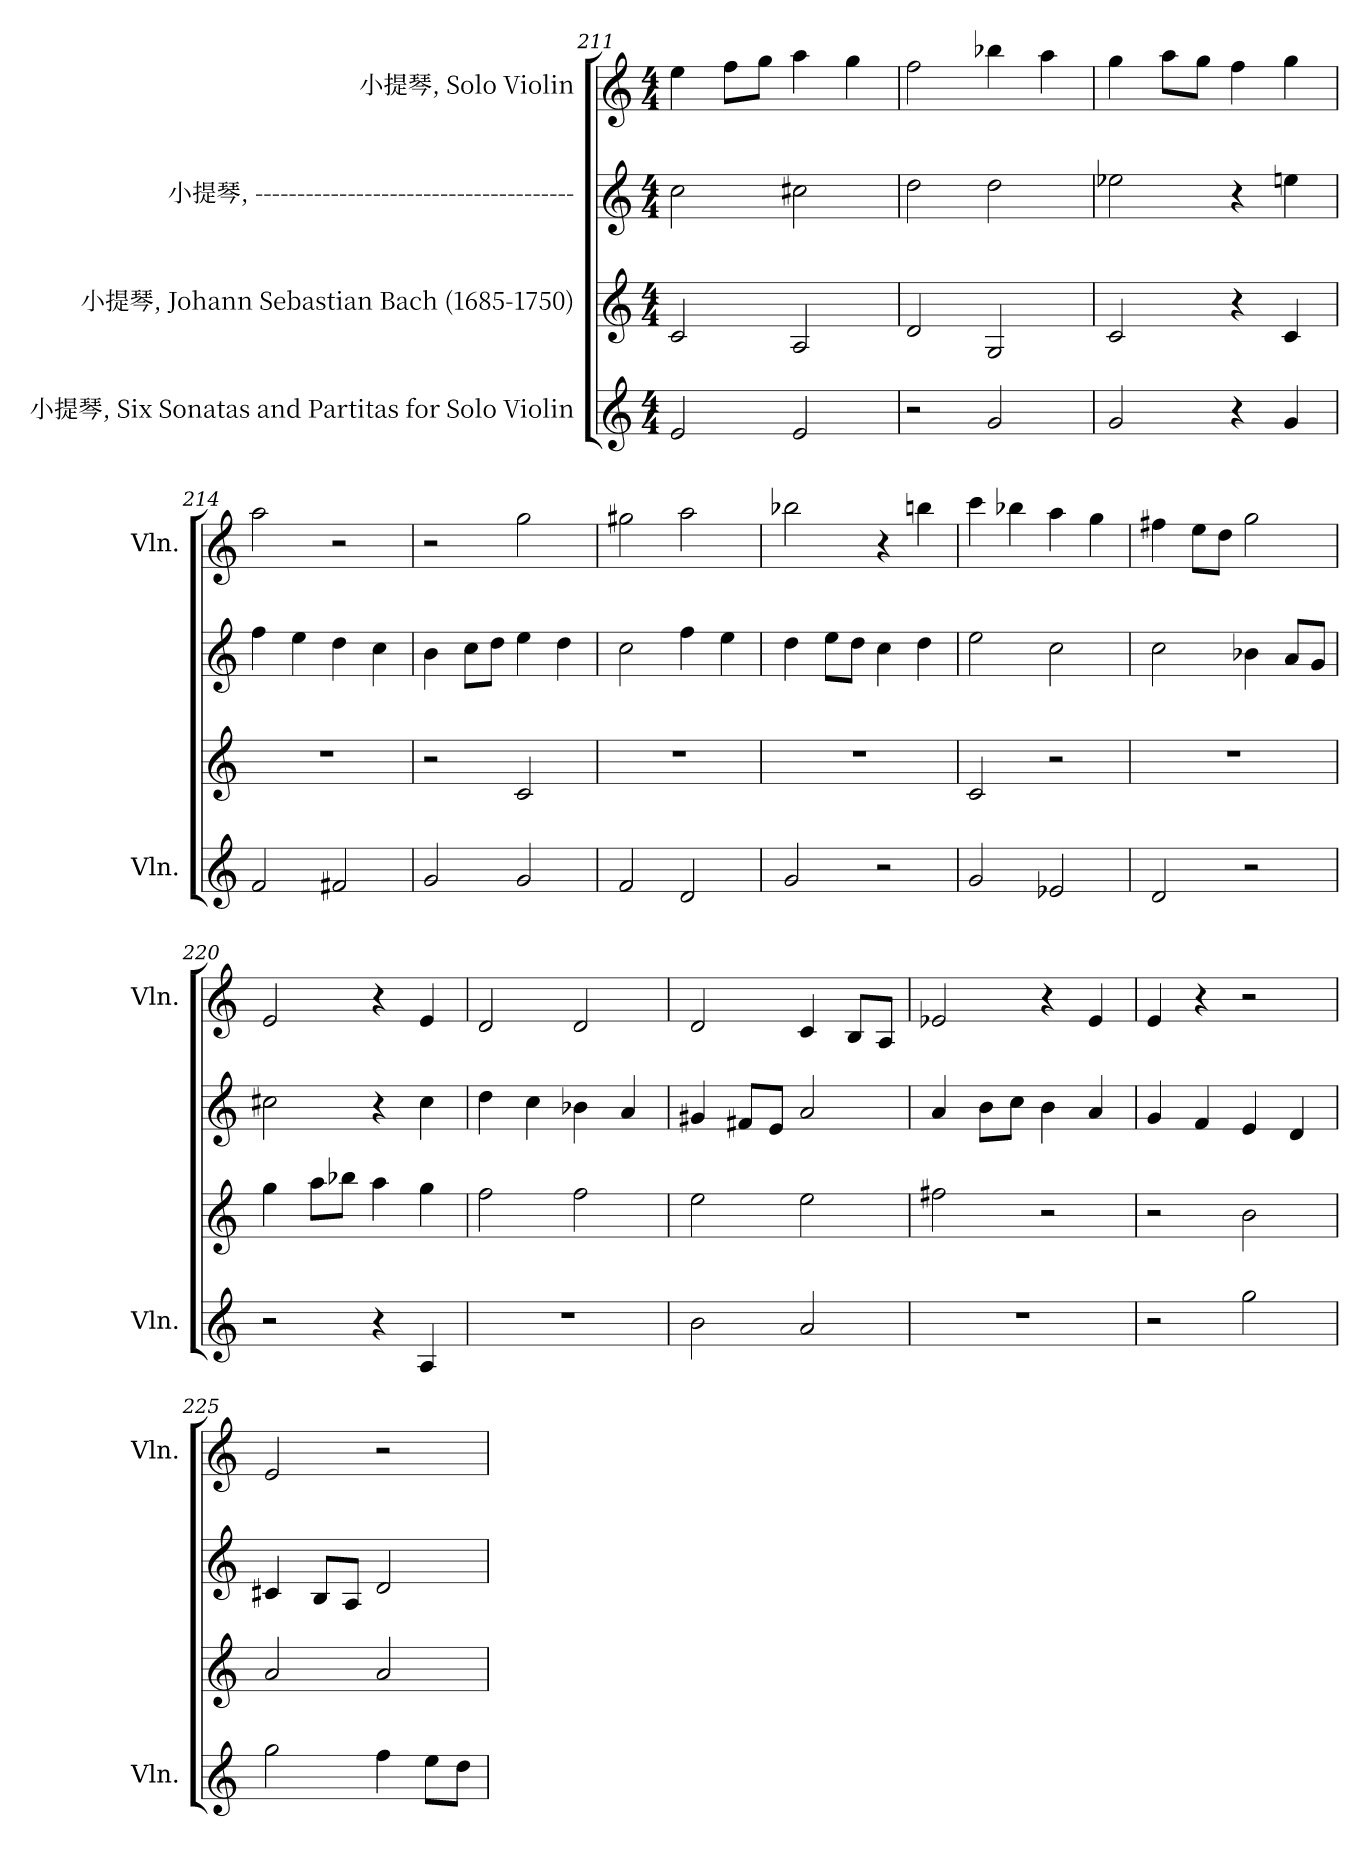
**kern	**kern	**kern	**kern
*part4	*part3	*part2	*part1
*staff4	*staff3	*staff2	*staff1
*I"小提琴, Six Sonatas and Partitas for Solo Violin	*I"小提琴, Johann Sebastian Bach  (1685-1750)	*I"小提琴, --------------------------------------	*I"小提琴, Solo Violin
*I'Vln.	*	*	*I'Vln.
*clefG2	*clefG2	*clefG2	*clefG2
*k[]	*k[]	*k[]	*k[]
*M4/4	*M4/4	*M4/4	*M4/4
=211	=211	=211	=211
2e/	2c/	2cc\	4ee\
.	.	.	8ff\L
.	.	.	8gg\J
2e/	2A/	2cc#X\	4aa\
.	.	.	4gg\
!!LO:PB:g=z
=212	=212	=212	=212
2r	2d/	2dd\	2ff\
2g/	2G/	2dd\	4bb-X\
.	.	.	4aa\
=213	=213	=213	=213
2g/	2c/	2ee-X\	4gg\
.	.	.	8aa\L
.	.	.	8gg\J
4r	4r	4r	4ff\
4g/	4c/	4een\	4gg\
=214	=214	=214	=214
2f/	1r	4ff\	2aa\
.	.	4ee\	.
2f#X/	.	4dd\	2r
.	.	4cc\	.
=215	=215	=215	=215
2g/	2r	4b\	2r
.	.	8cc\L	.
.	.	8dd\J	.
2g/	2c/	4ee\	2gg\
.	.	4dd\	.
=216	=216	=216	=216
2f/	1r	2cc\	2gg#X\
2d/	.	4ff\	2aa\
.	.	4ee\	.
=217	=217	=217	=217
2g/	1r	4dd\	2bb-X\
.	.	8ee\L	.
.	.	8dd\J	.
2r	.	4cc\	4r
.	.	4dd\	4bbn\
=218	=218	=218	=218
2g/	2c/	2ee\	4ccc\
.	.	.	4bb-X\
2e-X/	2r	2cc\	4aa\
.	.	.	4gg\
!!LO:LB:g=z
=219	=219	=219	=219
2d/	1r	2cc\	4ff#X\
.	.	.	8ee\L
.	.	.	8dd\J
2r	.	4b-X\	2gg\
.	.	8a/L	.
.	.	8g/J	.
=220	=220	=220	=220
2r	4gg\	2cc#X\	2e/
.	8aa\L	.	.
.	8bb-X\J	.	.
4r	4aa\	4r	4r
4A/	4gg\	4cc#\	4e/
=221	=221	=221	=221
1r	2ff\	4dd\	2d/
.	.	4cc\	.
.	2ff\	4b-X\	2d/
.	.	4a/	.
=222	=222	=222	=222
2b\	2ee\	4g#X/	2d/
.	.	8f#X/L	.
.	.	8e/J	.
2a/	2ee\	2a/	4c/
.	.	.	8B/L
.	.	.	8A/J
=223	=223	=223	=223
1r	2ff#X\	4a/	2e-X/
.	.	8b\L	.
.	.	8cc\J	.
.	2r	4b\	4r
.	.	4a/	4e-/
=224	=224	=224	=224
2r	2r	4g/	4e/
.	.	4f/	4r
2gg\	2b\	4e/	2r
.	.	4d/	.
!!LO:LB:g=z
=225	=225	=225	=225
2gg\	2a/	4c#X/	2e/
.	.	8B/L	.
.	.	8A/J	.
4ff\	2a/	2d/	2r
8ee\L	.	.	.
8dd\J	.	.	.
=	=	=	=
*-	*-	*-	*-
